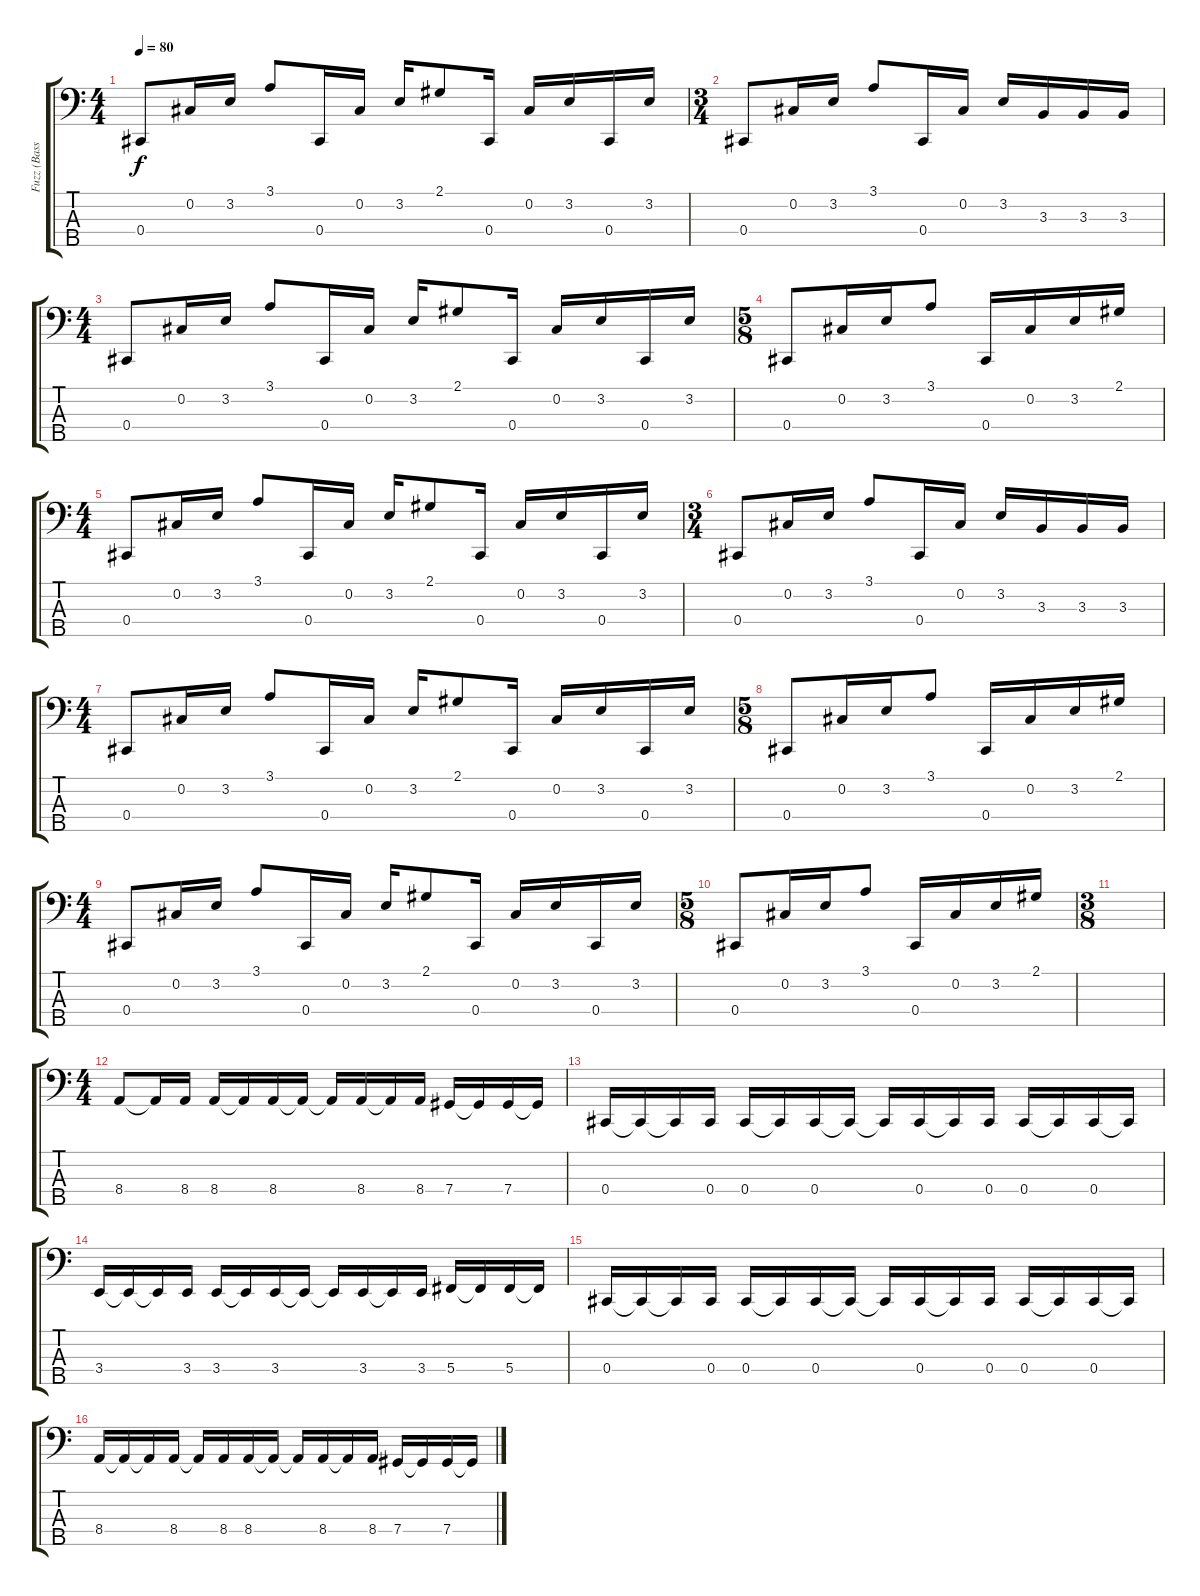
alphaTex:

\track ("Fuzz (Bass)" "Fuzz (Bass") {instrument electricbassfinger}
\staff {score tabs}
\tuning (Gb2 Db2 Ab1 Db1 Ab0) {hide}
\ts (4 4)
\tempo 80
\clef f4
\ks c
0.4.8{dy f} 0.2.16 3.2.16 3.1.8 0.4.16 0.2.16 3.2.16 2.1.8 0.4.16 0.2.16 3.2.16 0.4.16 3.2.16 |
\ts (3 4)
0.4.8 0.2.16 3.2.16 3.1.8 0.4.16 0.2.16 3.2.16 3.3.16 3.3.16 3.3.16 |
\ts (4 4)
0.4.8 0.2.16 3.2.16 3.1.8 0.4.16 0.2.16 3.2.16 2.1.8 0.4.16 0.2.16 3.2.16 0.4.16 3.2.16 |
\ts (5 8)
0.4.8 0.2.16 3.2.16 3.1.8 0.4.16 0.2.16 3.2.16 2.1.16 |
\ts (4 4)
0.4.8 0.2.16 3.2.16 3.1.8 0.4.16 0.2.16 3.2.16 2.1.8 0.4.16 0.2.16 3.2.16 0.4.16 3.2.16 |
\ts (3 4)
0.4.8 0.2.16 3.2.16 3.1.8 0.4.16 0.2.16 3.2.16 3.3.16 3.3.16 3.3.16 |
\ts (4 4)
0.4.8 0.2.16 3.2.16 3.1.8 0.4.16 0.2.16 3.2.16 2.1.8 0.4.16 0.2.16 3.2.16 0.4.16 3.2.16 |
\ts (5 8)
0.4.8 0.2.16 3.2.16 3.1.8 0.4.16 0.2.16 3.2.16 2.1.16 |
\ts (4 4)
0.4.8 0.2.16 3.2.16 3.1.8 0.4.16 0.2.16 3.2.16 2.1.8 0.4.16 0.2.16 3.2.16 0.4.16 3.2.16 |
\ts (5 8)
0.4.8 0.2.16 3.2.16 3.1.8 0.4.16 0.2.16 3.2.16 2.1.16 |
\ts (3 8)
|
\ts (4 4)
8.4.8 8.4{t}.16 8.4.16 8.4.16 8.4{t}.16 8.4.16 8.4{t}.16 8.4{t}.16 8.4.16 8.4{t}.16 8.4.16 7.4.16 7.4{t}.16 7.4.16 7.4{t}.16 |
0.4.16 0.4{t}.16 0.4{t}.16 0.4.16 0.4.16 0.4{t}.16 0.4.16 0.4{t}.16 0.4{t}.16 0.4.16 0.4{t}.16 0.4.16 0.4.16 0.4{t}.16 0.4.16 0.4{t}.16 |
3.4.16 3.4{t}.16 3.4{t}.16 3.4.16 3.4.16 3.4{t}.16 3.4.16 3.4{t}.16 3.4{t}.16 3.4.16 3.4{t}.16 3.4.16 5.4.16 5.4{t}.16 5.4.16 5.4{t}.16 |
0.4.16 0.4{t}.16 0.4{t}.16 0.4.16 0.4.16 0.4{t}.16 0.4.16 0.4{t}.16 0.4{t}.16 0.4.16 0.4{t}.16 0.4.16 0.4.16 0.4{t}.16 0.4.16 0.4{t}.16 |
8.4.16 8.4{t}.16 8.4{t}.16 8.4.16 8.4{t}.16 8.4.16 8.4.16 8.4{t}.16 8.4{t}.16 8.4.16 8.4{t}.16 8.4.16 7.4.16 7.4{t}.16 7.4.16 7.4{t}.16
